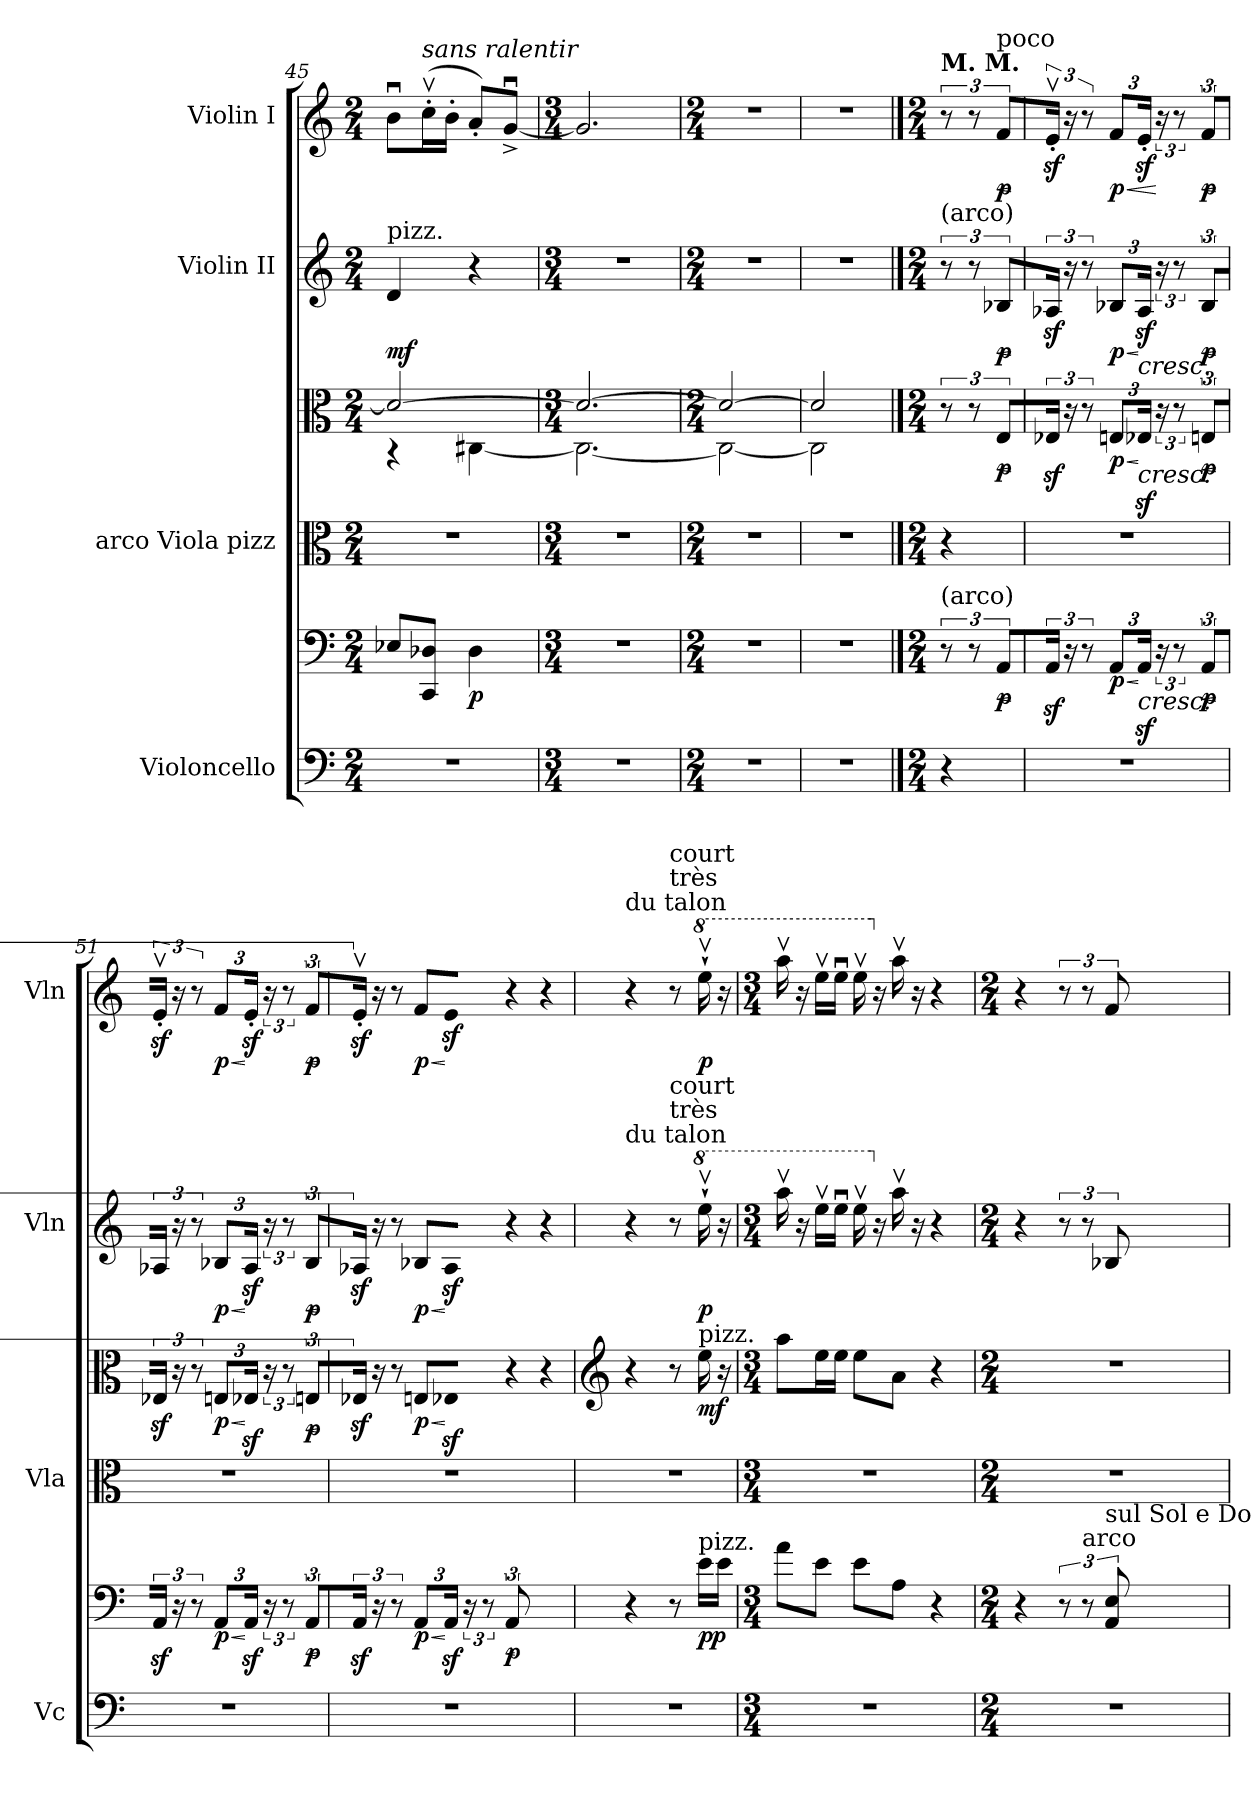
**kern	**kern	**dynam	**kern	**kern	**dynam	**kern	**dynam	**kern	**dynam
*part4	*part4	*part4	*part3	*part3	*part3	*part2	*part2	*part1	*part1
*staff6	*staff5	*staff5/6	*staff4	*staff3	*staff3/4	*staff2	*staff2	*staff1	*staff1
*I"Violoncello	*	*	*I"arco Viola                 pizz	*	*	*I"Violin II	*	*I"Violin I	*
*I'Vc	*	*	*I'Vla	*	*	*I'Vln	*	*I'Vln	*
*clefF4	*clefF4	*	*clefC3	*clefC3	*	*clefG2	*	*clefG2	*
*k[]	*k[]	*	*k[]	*k[]	*	*k[]	*	*k[]	*
*M2/4	*M2/4	*	*M2/4	*M2/4	*	*M2/4	*	*M2/4	*
=45	=45	=45	=45	=45	=45	=45	=45	=45	=45
*	*	*	*	*^	*	*	*	*	*
!	!	!	!	!	!	!	!LO:TX:a:t=pizz.	!	!	!
!	!	!	!	!	!	!	!	!LO:DY:b	!	!
2r	8E-X/L	.	2r	2d/_	4r	.	4d/	mf	8bu\L	.
!	!	!	!	!	!	!	!	!	!LO:TX:a:i:t=sans ralentir	!
.	8CC/ 8D-X/J	.	.	.	.	.	.	.	(16ccv'\L	.
.	.	.	.	.	.	.	.	.	16b'\JJ	.
!	!	!LO:DY:b	!	!	!	!	!	!	!	!
.	4D-\	p	.	.	[4C#X\	.	4r	.	8a'/L)	.
.	.	.	.	.	.	.	.	.	[8gu^/J	.
=46	=46	=46	=46	=46	=46	=46	=46	=46	=46	=46
*M3/4	*M3/4	*	*M3/4	*M3/4	*	*	*M3/4	*	*M3/4	*
2.r	2.r	.	2.r	2.d/_	2.C#\_	.	2.r	.	2.g/]	.
=47	=47	=47	=47	=47	=47	=47	=47	=47	=47	=47
*M2/4	*M2/4	*	*M2/4	*M2/4	*	*	*M2/4	*	*M2/4	*
2r	2r	.	2r	2d/_	2C#\_	.	2r	.	2r	.
=48	=48	=48	=48	=48	=48	=48	=48	=48	=48	=48
2r	2r	.	2r	2d/]	2C#\]	.	2r	.	2r	.
*	*	*	*	*v	*v	*	*	*	*	*
==49	==49	==49	==49	==49	==49	==49	==49	==49	==49
*M2/4	*M2/4	*	*M2/4	*M2/4	*	*M2/4	*	*M2/4	*
*	*	*	*	*	*	*	*	*MM76	*
*	*	*	*	*^	*	*	*	*	*
!	!	!	!	!	!	!	!	!	!LO:TX:a:B:t=M. M.	!
!	!	!	!	!	!	!	!LO:TX:a:t=(arco)	!	!	!
!	!LO:TX:a:t=(arco)	!	!	!	!	!	!	!	!	!
*	*	*	*	*v	*v	*	*	*	*	*
4r	12r	.	4r	12r	.	12r	.	12r	.
.	12r	.	.	12r	.	12r	.	12r	.
!	!	!	!	!	!	!	!	!LO:TX:a:t=poco	!
!	!	!LO:HP:b	!	!	!LO:HP:b	!	!LO:HP:b	!	!LO:HP:b
!	!	!LO:DY:n=1:b	!	!	!LO:DY:n=1:b	!	!LO:DY:n=1:b	!	!LO:DY:n=1:b
.	12AA/L	< p	.	12E/L	< p	12B-X/L	< p	12f/L	< p
.	.	[	.	.	[	.	[	.	[
=50	=50	=50	=50	=50	=50	=50	=50	=50	=50
2r	24AAz</Jk	.	2r	24E-Xz</Jk	.	24A-Xz</Jk	.	24ez<v'/Jk	.
.	24r	.	.	24r	.	24r	.	24r	.
.	12r	.	.	12r	.	12r	.	12r	.
!	!	!LO:HP:b	!	!	!LO:HP:b	!	!LO:HP:b	!	!LO:HP:b
!	!	!LO:DY:n=1:b	!	!	!LO:DY:n=1:b	!	!LO:DY:n=1:b	!	!LO:HP:n=1:b
!	!	!	!	!	!	!	!	!	!LO:DY:n=1:b
.	12AA/L	< p	.	12En/L	< p	12B-X/L	< p	12f/L	< < p
!	!	!LO:HP:n=1:b	!	!	!LO:HP:n=1:b	!	!LO:HP:n=1:b	!	!
.	24AAz</Jk	[ <	.	24E-Xz</Jk	[ <	24A-z</Jk	[ <	24ez<'/Jk	.
.	24r	.	.	24r	.	24r	.	24r	[
.	12r	.	.	12r	.	12r	.	12r	.
!	!	!LO:HP:b	!	!	!LO:HP:b	!	!LO:HP:b	!	!LO:HP:b
!	!	!LO:DY:n=2:b	!	!	!LO:DY:n=2:b	!	!LO:DY:n=2:b	!	!LO:DY:n=2:b
.	12AA/L	< p	.	12En/L	< p	12B-/L	< p	12f/L	< p
.	.	[ [	.	.	[	.	[	.	[
=51	=51	=51	=51	=51	=51	=51	=51	=51	=51
!	!	!	!	!	!	!	!LO:DY:b	!	!
2r	24AAz</Jk	.	2r	24E-Xz</Jk	.	24A-X/Jk	other-dynamics	24ez<v'/Jk	.
.	24r	.	.	24r	.	24r	.	24r	.
.	12r	.	.	12r	.	12r	.	12r	.
!	!	!LO:HP:b	!	!	!LO:HP:b	!	!LO:HP:b	!	!LO:HP:b
!	!	!LO:DY:n=1:b	!	!	!LO:DY:n=1:b	!	!LO:DY:n=1:b	!	!LO:DY:n=1:b
.	12AA/L	< p	.	12En/L	< p	12B-X/L	< p	12f/L	< p
.	24AAz</Jk	[	.	24E-Xz</Jk	[	24A-z</Jk	[	24ez<'/Jk	[
.	24r	.	.	24r	[	24r	[	24r	[
.	12r	.	.	12r	.	12r	.	12r	.
!	!	!LO:HP:b	!	!	!LO:HP:b	!	!LO:HP:b	!	!LO:HP:b
!	!	!LO:DY:n=2:b	!	!	!LO:DY:n=2:b	!	!LO:DY:n=2:b	!	!LO:DY:n=2:b
.	12AA/L	< p	.	12En/L	< p	12B-/L	< p	12f/L	< p
.	.	[	.	.	[	.	[	.	[
=52	=52	=52	=52	=52	=52	=52	=52	=52	=52
2r	24AAz</Jk	.	2r	24E-Xz</Jk	.	24A-Xz</Jk	.	24ez<v'/Jk	.
.	24r	.	.	24r	.	24r	.	24r	.
.	12r	.	.	12r	.	12r	.	12r	.
!	!	!LO:HP:b	!	!	!LO:HP:b	!	!LO:HP:b	!	!LO:HP:b
!	!	!LO:DY:n=1:b	!	!	!LO:DY:n=1:b	!	!LO:DY:n=1:b	!	!LO:DY:n=1:b
.	12AA/L	< p	.	12En/L	< p	12B-X/L	< p	12f/L	< p
.	24AAz</Jk	[	.	16E-Xz</Jk	[	16A-z</Jk	[	16ez</Jk	[
.	24r	.	.	.	.	.	.	.	.
.	.	.	.	16r	.	16r	.	16r	.
.	12r	.	.	.	.	.	.	.	.
.	.	.	.	8r	.	8r	.	8r	.
!	!	!LO:HP:b	!	!	!	!	!	!	!
!	!	!LO:DY:n=2:b	!	!	!	!	!	!	!
.	12AA/	< p	.	.	.	.	.	.	.
.	.	[	.	.	.	.	.	.	.
=53	=53	=53	=53	=53	=53	=53	=53	=53	=53
*	*	*	*	*clefG2	*	*	*	*	*
!	!	!	!	!	!	!	!	!LO:TX:a:t=du talon	!
!	!	!	!	!	!	!LO:TX:a:t=du talon	!	!	!
2r	4r	.	2r	4r	.	4r	.	4r	.
!	!	!	!	!	!	!	!	!LO:TX:a:t=très	!
!	!	!	!	!	!	!	!	!LO:TX:a:t=court	!
!	!	!	!	!	!	!LO:TX:a:t=très	!	!	!
!	!	!	!	!	!	!LO:TX:a:t=court	!	!	!
.	8r	.	.	8r	.	8r	.	8r	.
*	*	*	*	*	*	*8va	*	*	*
*	*	*	*	*	*	*	*	*8va	*
!	!	!	!	!LO:TX:a:t=pizz.	!	!	!	!	!
!	!LO:TX:a:t=pizz.	!	!	!	!	!	!	!	!
!	!	!LO:DY:b	!	!	!LO:DY:b	!	!LO:DY:b	!	!LO:DY:b
.	16e\LL	pp	.	16ee\	mf	16eeev`\	p	16eeev`\	p
.	16e\JJ	.	.	16r	.	16r	.	16r	.
=54	=54	=54	=54	=54	=54	=54	=54	=54	=54
*M3/4	*M3/4	*	*M3/4	*M3/4	*	*M3/4	*	*M3/4	*
2.r	8a\L	.	2.r	8aa\L	.	16aaav\	.	16aaav\	.
.	.	.	.	.	.	16r	.	16r	.
.	8e\J	.	.	16ee\L	.	16eeev\LL	.	16eeev\LL	.
.	.	.	.	16ee\JJ	.	16eeeu\JJ	.	16eeeu\JJ	.
.	8e\L	.	.	8ee\L	.	16eeev\	.	16eeev\	.
*	*	*	*	*	*	*X8va	*	*	*
*	*	*	*	*	*	*	*	*X8va	*
.	.	.	.	.	.	16r	.	16r	.
.	8A\J	.	.	8a\J	.	16aav\	.	16aav\	.
.	.	.	.	.	.	16r	.	16r	.
.	4r	.	.	4r	.	4r	.	4r	.
=55	=55	=55	=55	=55	=55	=55	=55	=55	=55
*M2/4	*M2/4	*	*M2/4	*M2/4	*	*M2/4	*	*M2/4	*
2r	4r	.	2r	2r	.	4r	.	4r	.
.	12r	.	.	.	.	12r	.	12r	.
!	!LO:TX:a:t=arco	!	!	!	!	!	!	!	!
.	12r	.	.	.	.	12r	.	12r	.
!	!LO:TX:a:t=sul Sol e Do	!	!	!	!	!	!	!	!
.	12AA/ 12E/L	.	.	.	.	12B-X/L	.	12f/L	.
=	=	=	=	=	=	=	=	=	=
*-	*-	*-	*-	*-	*-	*-	*-	*-	*-
